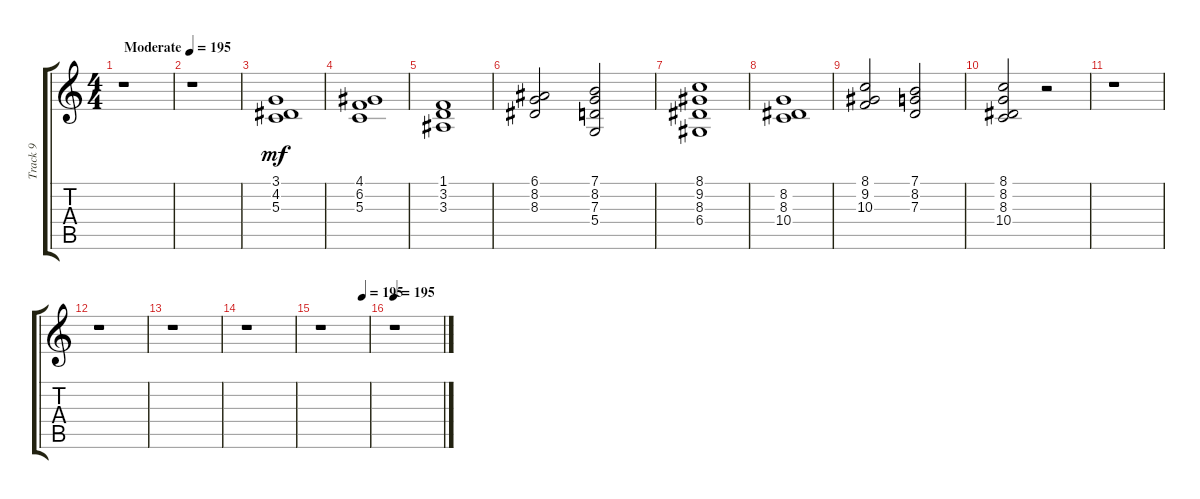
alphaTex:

\track ("Track 9" "Track 9") {instrument synthstrings1}
\staff {score tabs}
\tuning (E4 B3 G3 D3 A2 E2) {hide}
\ts (4 4)
\tempo (195 "Moderate")
\clef g2
\ks c
r.1{dy mf instrument synthstrings1} |
r.1 |
(3.1 4.2 5.3).1 |
(4.1 6.2 5.3).1 |
(1.1 3.2 3.3).1 |
(6.1 8.2 8.3).2 (7.1 8.2 7.3 5.4).2 |
(8.1 9.2 8.3 6.4).1 |
(8.2 8.3 10.4).1 |
(8.1 9.2 10.3).2 (7.1 8.2 7.3).2 |
(8.1 8.2 8.3 10.4).2 r.2 |
r.1 |
r.1 |
r.1 |
r.1 |
\tempo (195 0.875)
r.1 |
\tempo 195
r.1
